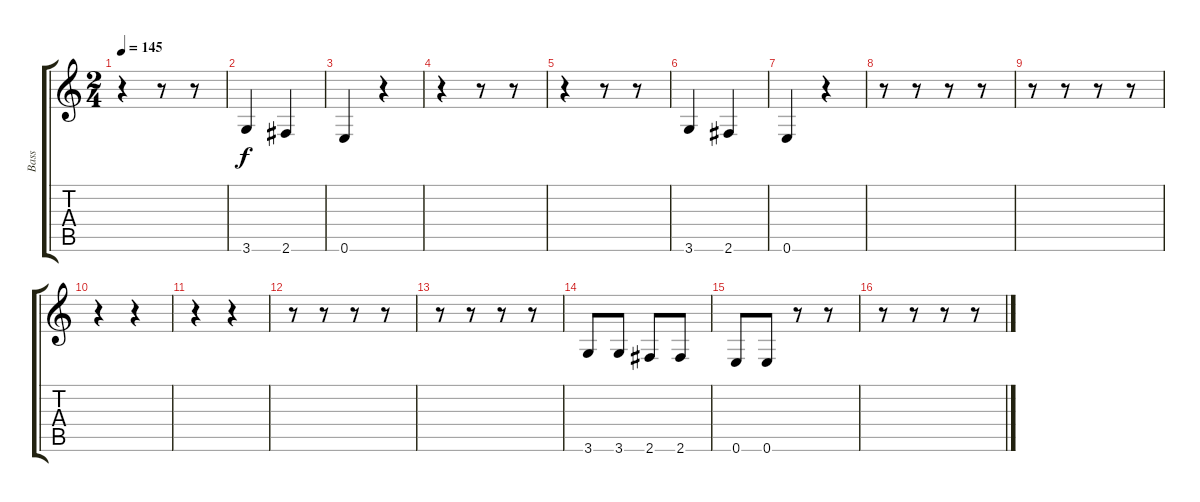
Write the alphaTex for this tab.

\track ("Bass" "Bass") {instrument fretlessbass}
\staff {score tabs}
\tuning (E4 B3 G3 D3 A2 E2) {hide}
\ts (2 4)
\tempo 145
\clef g2
\ks c
r.4{dy f} r.8 r.8 |
3.6.4 2.6.4 |
0.6.4 r.4 |
r.4 r.8 r.8 |
r.4 r.8 r.8 |
3.6.4 2.6.4 |
0.6.4 r.4 |
r.8 r.8 r.8 r.8 |
r.8 r.8 r.8 r.8 |
r.4 r.4 |
r.4 r.4 |
r.8 r.8 r.8 r.8 |
r.8 r.8 r.8 r.8 |
3.6.8 3.6.8 2.6.8 2.6.8 |
0.6.8 0.6.8 r.8 r.8 |
r.8 r.8 r.8 r.8
